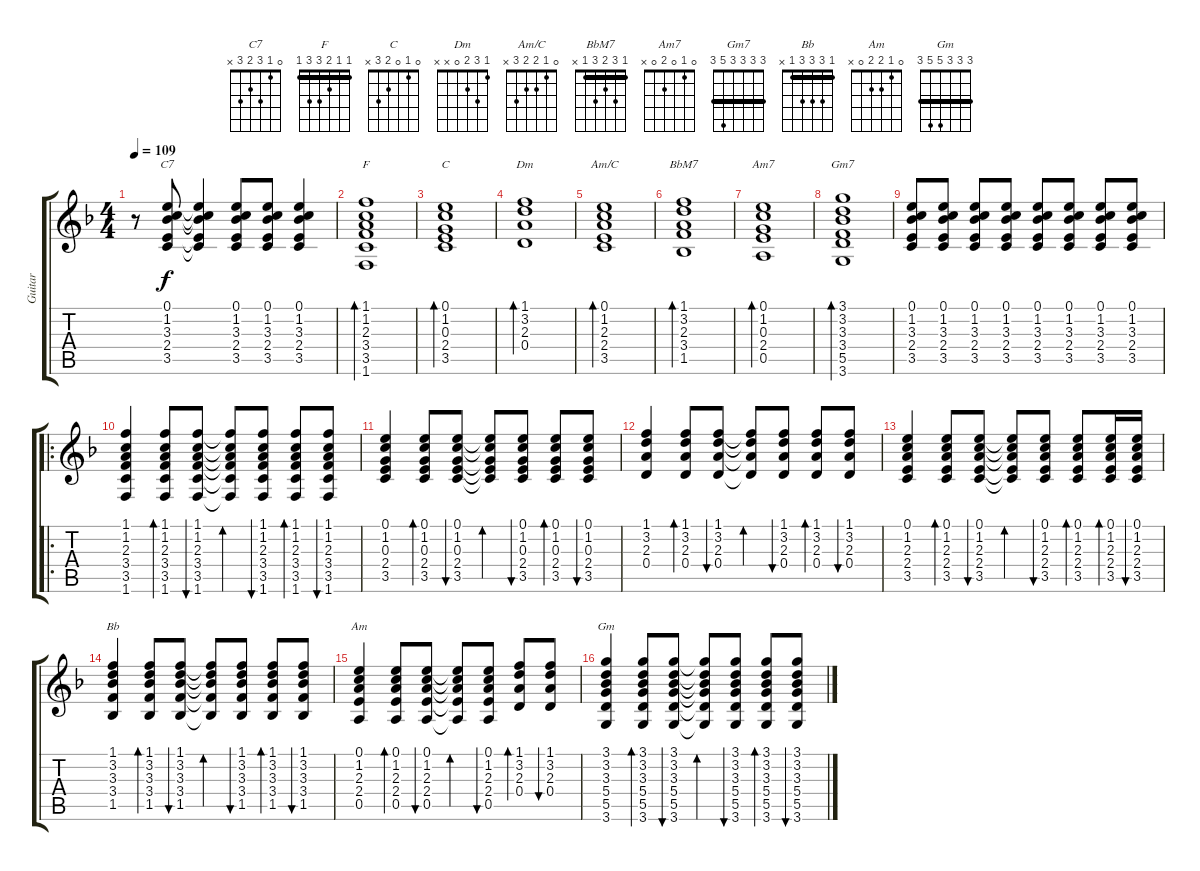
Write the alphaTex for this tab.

\track ("Guitar" "Guitar") {instrument acousticguitarnylon}
\staff {score tabs}
\tuning (E4 B3 G3 D3 A2 E2) {hide}
\chord ("C7" 0 1 3 2 3 x)
\chord ("F" 1 1 2 3 3 1) {barre 1}
\chord ("C" 0 1 0 2 3 x)
\chord ("Dm" 1 3 2 0 x x)
\chord ("Am/C" 0 1 2 2 3 x)
\chord ("BbM7" 1 3 2 3 1 x) {barre 1}
\chord ("Am7" 0 1 0 2 0 x)
\chord ("Gm7" 3 3 3 3 5 3) {barre 3}
\chord ("Bb" 1 3 3 3 1 x) {barre 1}
\chord ("Am" 0 1 2 2 0 x)
\chord ("Gm" 3 3 3 5 5 3) {barre 3}
\ts (4 4)
\tempo 109
\clef g2
\ks f
r.8{dy f} (0.1 1.2 3.3 2.4 3.5).8{ch "C7"} (0.1{t} 1.2{t} 3.3{t} 2.4{t} 3.5{t}).4 (0.1 1.2 3.3 2.4 3.5).8 (0.1 1.2 3.3 2.4 3.5).8 (0.1 1.2 3.3 2.4 3.5).4 |
(1.1 1.2 2.3 3.4 3.5 1.6).1{bd 120 ch "F"} |
(0.1 1.2 0.3 2.4 3.5).1{bd 120 ch "C"} |
(1.1 3.2 2.3 0.4).1{bd 120 ch "Dm"} |
(0.1 1.2 2.3 2.4 3.5).1{bd 120 ch "Am/C"} |
(1.1 3.2 2.3 3.4 1.5).1{bd 120 ch "BbM7"} |
(0.1 1.2 0.3 2.4 0.5).1{bd 120 ch "Am7"} |
(3.1 3.2 3.3 3.4 5.5 3.6).1{bd 120 ch "Gm7"} |
(0.1 1.2 3.3 2.4 3.5).8 (0.1 1.2 3.3 2.4 3.5).8 (0.1 1.2 3.3 2.4 3.5).8 (0.1 1.2 3.3 2.4 3.5).8 (0.1 1.2 3.3 2.4 3.5).8 (0.1 1.2 3.3 2.4 3.5).8 (0.1 1.2 3.3 2.4 3.5).8 (0.1 1.2 3.3 2.4 3.5).8 |
\ro
(1.1 1.2 2.3 3.4 3.5 1.6).4 (1.1 1.2 2.3 3.4 3.5 1.6).8{bd 60} (1.1 1.2 2.3 3.4 3.5 1.6).8{bu 60} (1.1{t} 1.2{t} 2.3{t} 3.4{t} 3.5{t} 1.6{t}).8{bd 60} (1.1 1.2 2.3 3.4 3.5 1.6).8{bu 60} (1.1 1.2 2.3 3.4 3.5 1.6).8{bd 60} (1.1 1.2 2.3 3.4 3.5 1.6).8{bu 60} |
(0.1 1.2 0.3 2.4 3.5).4 (0.1 1.2 0.3 2.4 3.5).8{bd 60} (0.1 1.2 0.3 2.4 3.5).8{bu 60} (0.1{t} 1.2{t} 0.3{t} 2.4{t} 3.5{t}).8{bd 60} (0.1 1.2 0.3 2.4 3.5).8{bu 60} (0.1 1.2 0.3 2.4 3.5).8{bd 60} (0.1 1.2 0.3 2.4 3.5).8{bu 60} |
(1.1 3.2 2.3 0.4).4 (1.1 3.2 2.3 0.4).8{bd 60} (1.1 3.2 2.3 0.4).8{bu 60} (1.1{t} 3.2{t} 2.3{t} 0.4{t}).8{bd 60} (1.1 3.2 2.3 0.4).8{bu 60} (1.1 3.2 2.3 0.4).8{bd 60} (1.1 3.2 2.3 0.4).8{bu 60} |
(0.1 1.2 2.3 2.4 3.5).4 (0.1 1.2 2.3 2.4 3.5).8{bd 60} (0.1 1.2 2.3 2.4 3.5).8{bu 60} (0.1{t} 1.2{t} 2.3{t} 2.4{t} 3.5{t}).8{bd 60} (0.1 1.2 2.3 2.4 3.5).8{bu 60} (0.1 1.2 2.3 2.4 3.5).8{bd 60} (0.1 1.2 2.3 2.4 3.5).16{bd 60} (0.1 1.2 2.3 2.4 3.5).16{bu 60} |
(1.1 3.2 3.3 3.4 1.5).4{ch "Bb"} (1.1 3.2 3.3 3.4 1.5).8{bd 60} (1.1 3.2 3.3 3.4 1.5).8{bu 60} (1.1{t} 3.2{t} 3.3{t} 3.4{t} 1.5{t}).8{bd 60} (1.1 3.2 3.3 3.4 1.5).8{bu 60} (1.1 3.2 3.3 3.4 1.5).8{bd 60} (1.1 3.2 3.3 3.4 1.5).8{bu 60} |
(0.1 1.2 2.3 2.4 0.5).4{ch "Am"} (0.1 1.2 2.3 2.4 0.5).8{bd 60} (0.1 1.2 2.3 2.4 0.5).8{bu 60} (0.1{t} 1.2{t} 2.3{t} 2.4{t} 0.5{t}).8{bd 60} (0.1 1.2 2.3 2.4 0.5).8{bu 60} (1.1 3.2 2.3 0.4).8{bd 60} (1.1 3.2 2.3 0.4).8{bu 60} |
(3.1 3.2 3.3 5.4 5.5 3.6).4{ch "Gm"} (3.1 3.2 3.3 5.4 5.5 3.6).8{bd 60} (3.1 3.2 3.3 5.4 5.5 3.6).8{bu 60} (3.1{t} 3.2{t} 3.3{t} 5.4{t} 5.5{t} 3.6{t}).8{bd 60} (3.1 3.2 3.3 5.4 5.5 3.6).8{bu 60} (3.1 3.2 3.3 5.4 5.5 3.6).8{bd 60} (3.1 3.2 3.3 5.4 5.5 3.6).8{bu 60}
